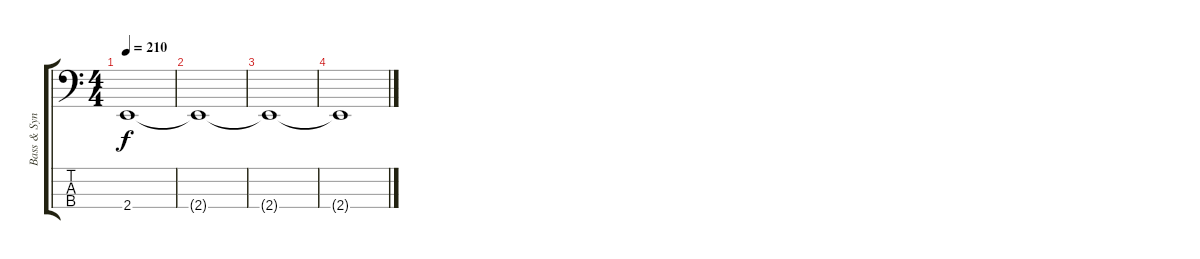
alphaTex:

\track ("Bass & Synth Bass" "Bass & Syn") {instrument electricbasspick}
\staff {score tabs}
\tuning (G2 D2 A1 D1) {hide}
\ts (4 4)
\tempo 210
\clef f4
\ks c
2.4.1{dy f volume 0} |
2.4{t}.1 |
2.4{t}.1 |
2.4{t}.1
